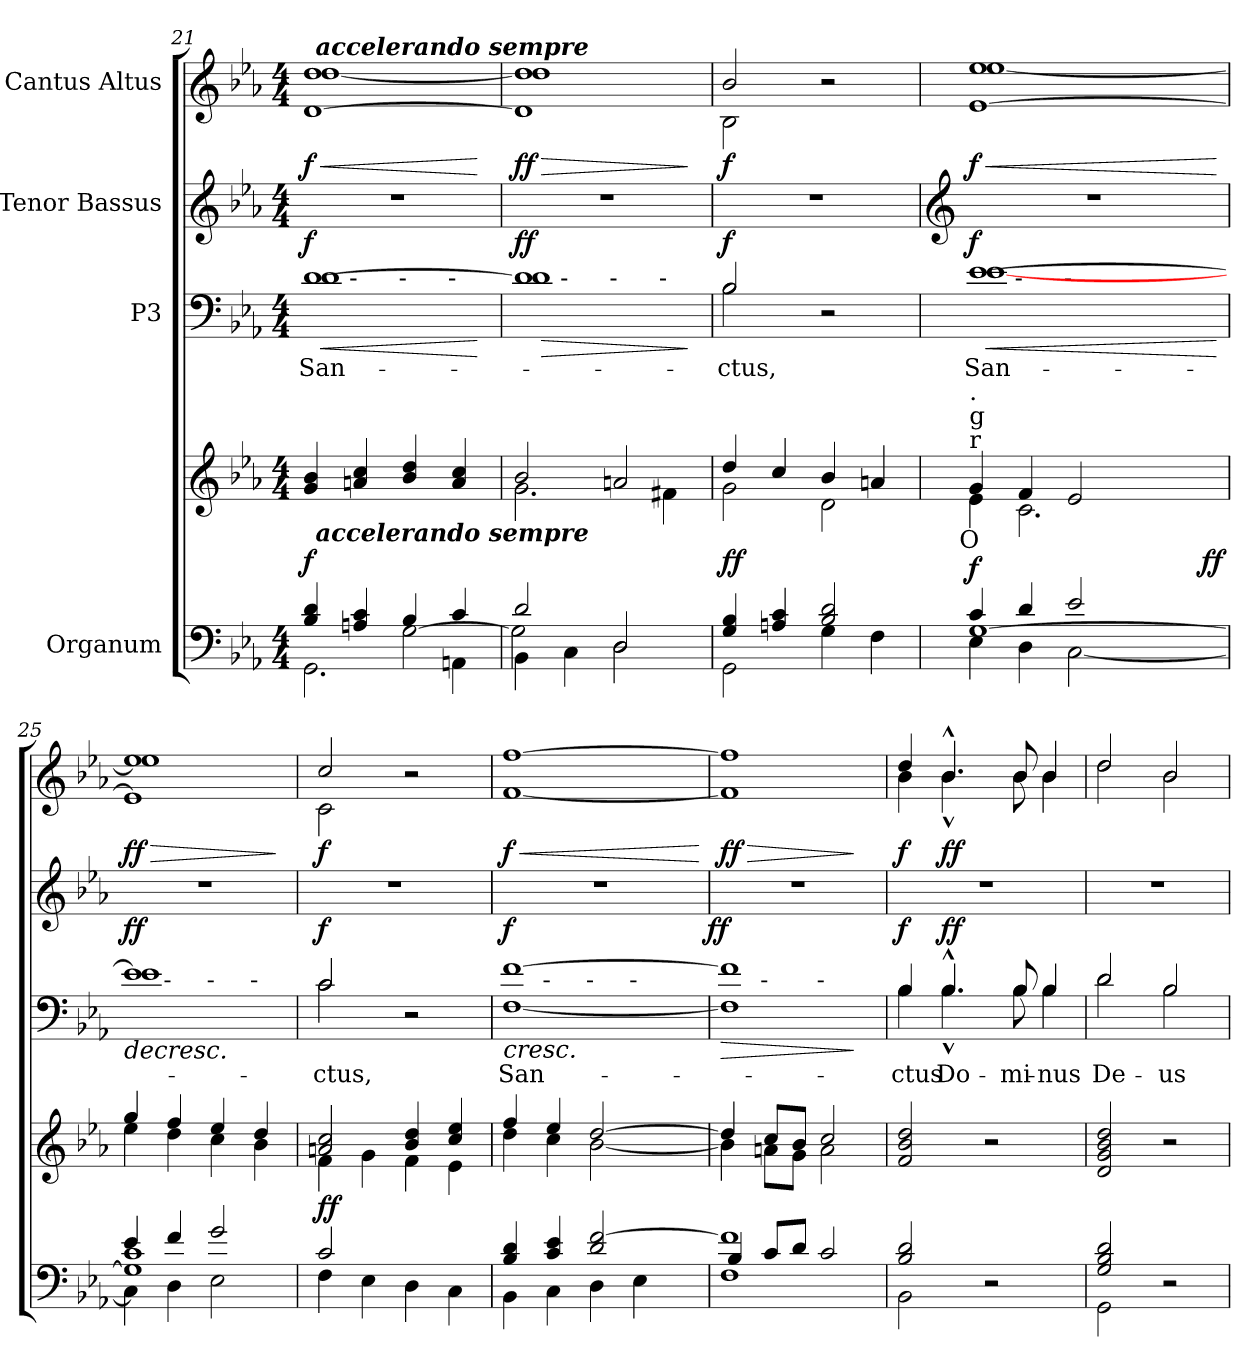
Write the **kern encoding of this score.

**kern	**kern	**dynam	**kern	**text	**dynam	**kern	**kern	**dynam
*part4	*part4	*part4	*part3	*part3	*part3	*part2	*part1	*part1
*staff5	*staff4	*staff4/5	*staff3	*staff3	*staff3	*staff2	*staff1	*staff1
*I"Organum	*	*	*I"P3	*	*	*I"Tenor Bassus	*I"Cantus Altus	*
*clefF4	*clefG2	*	*clefF4	*	*	*clefG2	*clefG2	*
*k[b-e-a-]	*k[b-e-a-]	*	*k[b-e-a-]	*	*	*k[b-e-a-]	*k[b-e-a-]	*
*E-:	*E-:	*	*E-:	*	*	*E-:	*E-:	*
*M4/4	*M4/4	*	*M4/4	*	*	*M4/4	*M4/4	*
=21	=21	=21	=21	=21	=21	=21	=21	=21
*^	*	*	*	*	*	*	*	*
*	*^	*	*	*	*	*	*	*	*
!	!	!	!	!	!	!LO:LY:a:color=#000000	!LO:HP:b	!	!	!LO:HP:b
*	*	*	*	*	*^	*	*	*	*^	*
*	*	*	*	*	*	*^	*	*	*	*	*^	*
*	*	*	*	*	*	*	*^	*	*	*	*	*	*^	*
*	*	*	*	*	*	*	*	*^	*	*	*	*	*	*	*	*
4B-i/ 4di	2.GGi\	2ryy	4gi/ 4b-i	f	[1di	1di	4ryy	2ryy	2.ryy	San-	< f	1r	1ddi	[1ddi	[1di	2.ryy	< f
!	!	!	!	!	!	!	!LO:TX:a:cj:t=-	!	!	!	!	!	!	!	!	!	!
4Ani/ 4ci	.	.	4ani/ 4cci	.	.	.	2.ryy	.	.	.	.	.	.	.	.	.	.
!	!	!	!	!	!	!	!	!LO:TX:a:cj:t=-	!	!	!	!	!	!	!	!	!
4B-i/	.	[2Gi\	4b-i/ 4ddi	.	.	.	.	2ryy	.	.	.	.	.	.	.	.	.
!	!	!	!	!	!	!	!	!	!	!	!	!	!	!	!	!LO:TX:a:Bi:cj:t=accelerando sempre	!
!	!	!	!	!	!	!	!	!	!LO:TX:a:cj:t=-	!	!	!	!	!	!	!	!
!	!	!	!LO:TX:b:Bi:cj:t=accelerando   sempre	!	!	!	!	!	!	!	!	!	!	!	!	!	!
4ci/	4AAni\	.	4ai/ 4cci	.	.	.	.	.	4ryy	.	.	.	.	.	.	4ryy	.
*v	*v	*v	*	*	*	*	*	*	*	*	*	*	*	*	*	*	*
.	.	.	.	.	.	.	.	.	[	.	.	.	.	.	[
=22	=22	=22	=22	=22	=22	=22	=22	=22	=22	=22	=22	=22	=22	=22	=22
*^	*^	*	*	*	*	*	*	*	*	*	*	*	*	*	*
*	*^	*	*	*	*	*	*	*	*	*	*	*	*	*	*	*	*
!	!	!	!	!	!	!	!	!	!	!	!	!LO:HP:b	!	!	!	!	!	!LO:HP:b
2di/	4BB-i\	2Gi\]	2b-i/	2.gi\	.	1di]	1di	4ryy	2ryy	2.ryy	.	> ff	1r	1ddi]	1ddi	1di]	4ryy	> ff
*	*	*	*MM108	*	*	*	*	*	*	*	*	*	*	*MM108	*	*	*	*
!	!	!	!	!	!	!	!	!LO:TX:a:cj:t=-	!	!	!	!	!	!	!	!	!	!
.	4Ci\	.	.	.	.	.	.	2.ryy	.	.	.	.	.	.	.	.	2.ryy	.
!	!	!	!	!	!	!	!	!	!LO:TX:a:cj:t=-	!	!	!	!	!	!	!	!	!
2Di/	2Di\	2ryy	2ani/	.	.	.	.	.	2ryy	.	.	.	.	.	.	.	.	.
!	!	!	!	!	!	!	!	!	!	!LO:TX:a:cj:t=-	!	!	!	!	!	!	!	!
.	.	.	.	4f#Xi\	.	.	.	.	.	4ryy	.	.	.	.	.	.	.	.
*v	*v	*v	*	*	*	*	*	*	*	*	*	*	*	*	*	*	*	*
*	*v	*v	*	*	*	*	*	*	*	*	*	*	*	*	*	*
.	.	.	.	.	.	.	.	.	]	.	.	.	.	.	]
*	*	*	*v	*v	*v	*v	*v	*	*	*	*v	*v	*v	*v	*
=23	=23	=23	=23	=23	=23	=23	=23	=23
*^	*^	*	*	*	*	*	*	*
*	*	*	*	*	*^	*	*	*	*^	*
*	*	*	*	*	*	*^	*	*	*	*	*^	*
*	*	*	*	*	*	*	*^	*	*	*	*	*	*^	*
*	*	*	*	*	*	*	*	*^	*	*	*	*	*	*	*	*
!	!	!	!	!	!	!	!	!	!	!LO:LY:a:color=#000000	!	!	!	!	!	!	!
*	*	*	*	*	*	*v	*v	*v	*v	*	*	*	*	*v	*v	*v	*
4Gi/ 4B-i	2GGi\	4ddi/	2gi\	ff	2B-i/	2B-i\	-ctus,	f	1r	2b-i/	2B-i\	f
4Ani/ 4ci	.	4cci/	.	.	.	.	.	.	.	.	.	.
2B-i/ 2di	4Gi\	4b-i/	2di\	.	2r	2ryy	.	.	.	2r	2ryy	.
.	4Fi\	4ani/	.	.	.	.	.	.	.	.	.	.
*v	*v	*	*	*	*v	*v	*	*	*	*v	*v	*
*	*v	*v	*	*	*	*	*	*	*
!!LO:LB:g=z
=24	=24	=24	=24	=24	=24	=24	=24	=24
*	*	*	*	*	*	*clefG2	*	*
*^	*^	*	*	*	*	*	*	*
*	*^	*	*	*	*	*	*	*	*	*
!	!	!	!	!	!	!	!	!	!	!LO:TX:t=accel.	!
!	!	!	!	!	!	!	!	!	!	!LO:TX:b:cj:t=S.	!
!	!	!	!	!	!	!	!	!	!	!LO:TX:t=A.	!
!	!	!	!	!	!	!LO:TX:b:cj:t=T.	!	!	!	!	!
!	!	!	!	!	!	!LO:TX:t=B.	!	!	!	!	!
!	!	!	!LO:TX:b:cj:t=O	!	!	!	!	!	!	!	!
!	!	!	!LO:TX:t=r	!	!	!	!	!	!	!	!
!	!	!	!LO:TX:t=g	!	!	!	!	!	!	!	!
!	!	!	!LO:TX:t=.	!	!	!	!	!	!	!	!
!	!	!	!	!	!	!	!LO:LY:a:color=#000000	!LO:HP:b	!	!	!LO:HP:b
*	*	*	*	*^	*	*^	*	*	*	*^	*
*	*	*	*	*	*	*	*	*^	*	*	*	*	*^	*
*	*	*	*	*	*	*	*	*	*^	*	*	*	*	*	*	*
4ci/	4E-i\	[1Gi	4gi/	4e-i\	2ryy	f	[1e-i	[1e-i	4ryy	2ryy	San-	< f	1r	1ee-i	[1ee-i	[1e-i	< f
!	!	!	!	!	!	!	!	!	!LO:TX:a:cj:t=-	!	!	!	!	!	!	!	!
4di/	4Di\	.	4fi/	2.ci\	.	.	.	.	2.ryy	.	.	.	.	.	.	.	.
!	!	!	!	!	!	!	!	!	!	!LO:TX:a:cj:t=-	!	!	!	!	!	!	!
2e-i/	[2Ci\	.	2e-i/	.	4ryy	.	.	.	.	2ryy	.	.	.	.	.	.	.
.	.	.	.	.	8ryy	.	.	.	.	.	.	.	.	.	.	.	.
.	.	.	.	.	16ryy	.	.	.	.	.	.	.	.	.	.	.	.
.	.	.	.	.	32ryy	.	.	.	.	.	.	.	.	.	.	.	.
.	.	.	.	.	64ryy	.	.	.	.	.	.	.	.	.	.	.	.
.	.	.	.	.	128...ryy	.	.	.	.	.	.	.	.	.	.	.	.
.	.	.	.	.	1024ryy	ff	.	.	.	.	.	.	.	.	.	.	.
*v	*v	*v	*	*	*	*	*	*	*	*	*	*	*	*v	*v	*v	*
.	.	.	.	.	.	.	.	.	.	[	.	.	[
=25	=25	=25	=25	=25	=25	=25	=25	=25	=25	=25	=25	=25	=25
*^	*	*	*	*	*	*	*	*	*	*	*	*	*
*	*^	*	*	*	*	*	*	*	*	*	*	*	*	*
!	!	!	!	!	!	!	!	!	!	!	!	!LO:HP:b	!	!	!LO:HP:b
*	*	*	*	*	*	*	*	*	*	*^	*	*	*	*^	*
*	*	*	*	*v	*v	*	*	*	*	*	*	*	*	*	*	*^	*
4e-i/	4Ci\]	1Gi] 1ci	4ggi/	4ee-i\	.	1e-i]	1e-i	4ryy	2ryy	2.ryy	.	> ff	1r	1ee-i]	1ee-i	1e-i]	> ff
!	!	!	!	!	!	!	!	!LO:TX:a:cj:t=-	!	!	!	!	!	!	!	!	!
4fi/	4Di\	.	4ffi/	4ddi\	.	.	.	2.ryy	.	.	.	.	.	.	.	.	.
!	!	!	!	!	!	!	!	!	!LO:TX:a:cj:t=-	!	!	!	!	!	!	!	!
2gi/	2E-i\	.	4ee-i/	4cci\	.	.	.	.	2ryy	.	.	.	.	.	.	.	.
!	!	!	!	!	!	!	!	!	!	!LO:TX:a:cj:t=-	!	!	!	!	!	!	!
.	.	.	4ddi/	4b-i\	.	.	.	.	.	4ryy	.	.	.	.	.	.	.
*v	*v	*v	*	*	*	*	*	*	*	*	*	*	*	*v	*v	*v	*
*	*v	*v	*	*	*	*	*	*	*	*	*	*	*
.	.	.	.	.	.	.	.	.	.	.	.	]
*	*	*	*v	*v	*v	*v	*v	*	*	*	*	*
=26	=26	=26	=26	=26	=26	=26	=26	=26
*^	*^	*	*	*	*	*	*	*
*	*	*	*	*	*^	*	*	*	*	*
*	*	*	*	*	*	*^	*	*	*	*	*
*	*	*	*	*	*	*	*^	*	*	*	*	*
*	*	*	*	*	*	*	*	*^	*	*	*	*	*
!	!	!	!	!	!	!	!	!	!	!LO:LY:a:color=#000000	!	!	!	!
*	*	*	*	*	*	*v	*v	*v	*v	*	*	*	*^	*
2ci/	4Fi\	2ani/ 2cci	4fi\	ff	2ci/	2ci\	-ctus,	f	1r	2cci/	2ci\	f
.	4E-i\	.	4gi\	.	.	.	.	.	.	.	.	.
2ryy	4Di\	4b-i/ 4ddi	4fi\	.	2r	2ryy	.	.	.	2r	2ryy	.
.	4Ci\	4cci/ 4ee-i	4e-i\	.	.	.	.	.	.	.	.	.
*v	*v	*	*	*	*v	*v	*	*	*	*v	*v	*
*	*v	*v	*	*	*	*	*	*	*
.	.	.	.	.	]	.	.	.
=27	=27	=27	=27	=27	=27	=27	=27	=27
*^	*^	*	*	*	*	*	*	*
!	!	!	!	!	!	!LO:LY:a:color=#000000	!LO:HP:b	!	!	!LO:HP:b
*	*	*	*	*	*^	*	*	*	*	*
*	*	*	*	*	*	*^	*	*	*	*	*
4B-i/ 4di	4BB-i\	4ffi/	4ddi\	.	[1Fi [1fi	2ryy	4ryy	San-	< f	1r	[1fi [1ffi	< f
!	!	!	!	!	!	!	!LO:TX:a:cj:t=-	!	!	!	!	!
4ci/ 4e-i	4Ci\	4ee-i/	4cci\	.	.	.	2.ryy	.	.	.	.	.
!	!	!	!	!	!	!LO:TX:a:cj:t=-	!	!	!	!	!	!
2di/ [2fi	4Di\	[2ddi/	[2b-i\	.	.	4ryy	.	.	.	.	.	.
!	!	!	!	!	!	!LO:TX:a:cj:t=-	!	!	!	!	!	!
.	4E-i\	.	.	.	.	8ryy	.	.	.	.	.	.
.	.	.	.	.	.	16ryy	.	.	.	.	.	.
.	.	.	.	.	.	32ryy	.	.	.	.	.	.
.	.	.	.	.	.	64ryy	.	.	.	.	.	.
.	.	.	.	.	.	128...ryy	.	.	.	.	.	.
.	.	.	.	.	.	1024ryy	.	.	ff	.	.	.
*v	*v	*	*	*	*	*	*	*	*	*	*	*
*	*v	*v	*	*	*	*	*	*	*	*	*
.	.	.	.	.	.	.	[	.	.	[
=28	=28	=28	=28	=28	=28	=28	=28	=28	=28	=28
*^	*^	*	*	*	*	*	*	*	*	*
*	*^	*	*	*	*	*	*	*	*	*	*	*
!	!	!	!	!	!	!	!	!	!	!LO:HP:b	!	!	!LO:HP:b
1fi]	1Fi	4B-i/	4ddi/]	4b-i\]	.	1Fi] 1fi]	4ryy	2ryy	.	>	1r	1fi] 1ffi]	> ff
!	!	!	!	!	!	!	!LO:TX:a:cj:t=-	!	!	!	!	!	!
.	.	8ci/L	8cci/L	8ani\L	.	.	2.ryy	.	.	.	.	.	.
.	.	8di/J	8b-i/J	8gi\J	.	.	.	.	.	.	.	.	.
!	!	!	!	!	!	!	!	!LO:TX:a:cj:t=-	!	!	!	!	!
.	.	2ci/	2cci/	2ai\	.	.	.	2ryy	.	.	.	.	.
*v	*v	*v	*	*	*	*	*	*	*	*	*	*	*
*	*v	*v	*	*	*	*	*	*	*	*	*
.	.	.	.	.	.	.	]	.	.	]
*	*	*	*v	*v	*v	*	*	*	*	*
=29	=29	=29	=29	=29	=29	=29	=29	=29
*^	*	*	*	*	*	*	*	*
*	*	*	*	*^	*	*	*	*	*
*	*	*	*	*	*^	*	*	*	*	*
!	!	!	!	!	!	!	!LO:LY:a:color=#000000	!	!	!	!
*	*	*	*	*	*v	*v	*	*	*	*^	*
2B-i/ 2di	2BB-i\	2fi/ 2b-i 2ddi	.	4B-i/	4B-i\	-ctus	f	1r	4ddi/	4b-i\	f
!	!	!	!	!	!	!LO:LY:a:color=#000000	!	!	!	!	!
.	.	.	.	4.B-^^i/	4.B-^^i\	Do-	ff	.	4.b-^^i/	4.b-^^i\	ff
2r	2ryy	2r	.	.	.	.	.	.	.	.	.
!	!	!	!	!	!	!LO:LY:a:color=#000000	!	!	!	!	!
.	.	.	.	8B-i/	8B-i\	-mi-	.	.	8b-i/	8b-i\	.
!	!	!	!	!	!	!LO:LY:a:color=#000000	!	!	!	!	!
.	.	.	.	4B-i/	4B-i\	-nus	.	.	4b-i/	4b-i\	.
=30	=30	=30	=30	=30	=30	=30	=30	=30	=30	=30	=30
!	!	!	!	!	!	!LO:LY:a:color=#000000	!	!	!	!	!
2Gi/ 2B-i 2di	2GGi\	2di/ 2gi 2b-i 2ddi	.	2di/	2di\	De-	.	1r	2ddi/	2ddi\	.
!	!	!	!	!	!	!LO:LY:a:color=#000000	!	!	!	!	!
2r	2ryy	2r	.	2B-i/	2B-i\	-us	.	.	2b-i/	2b-i\	.
*v	*v	*	*	*v	*v	*	*	*	*v	*v	*
=	=	=	=	=	=	=	=	=
*-	*-	*-	*-	*-	*-	*-	*-	*-
